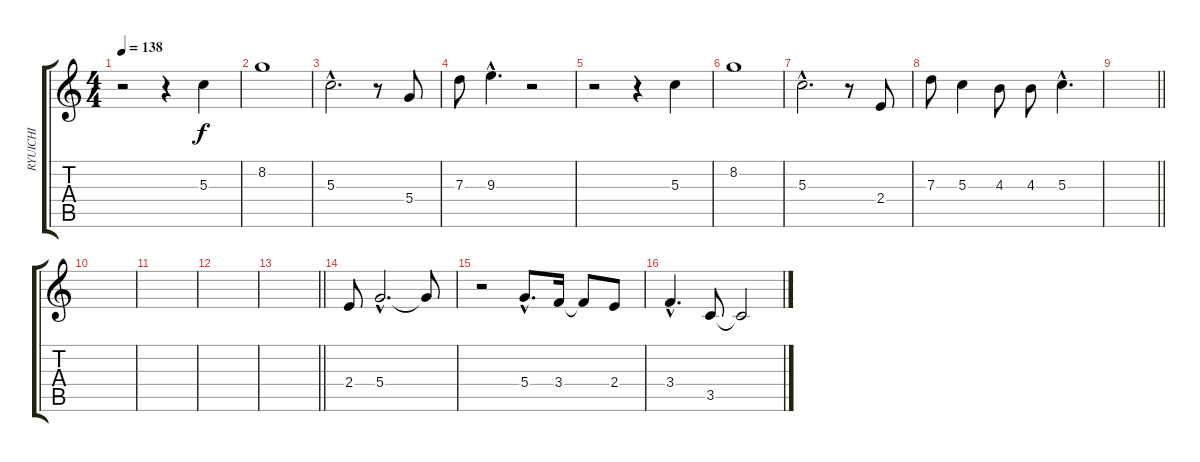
\track ("RYUICHI" "RYUICHI") {instrument acousticguitarnylon}
\staff {score tabs}
\tuning (E4 B3 G3 D3 A2 E2) {hide}
\ts (4 4)
\tempo 138
\clef g2
\ks c
r.2{dy f} r.4 5.3.4 |
8.2.1 |
5.3{hac}.2{d} r.8 5.4.8 |
7.3.8 9.3{hac}.4{d} r.2 |
r.2 r.4 5.3.4 |
8.2.1 |
5.3{hac}.2{d} r.8 2.4.8 |
7.3.8 5.3.4 4.3.8 4.3.8 5.3{hac}.4{d} |
\barLineRight lightlight
|
|
|
|
\barLineRight lightlight
|
2.4.8 5.4{hac}.2{d} 5.4{t}.8 |
r.2 5.4{hac}.8{d} 3.4.16 3.4{t}.8 2.4.8 |
3.4{hac}.4{d} 3.5.8 3.5{t}.2
